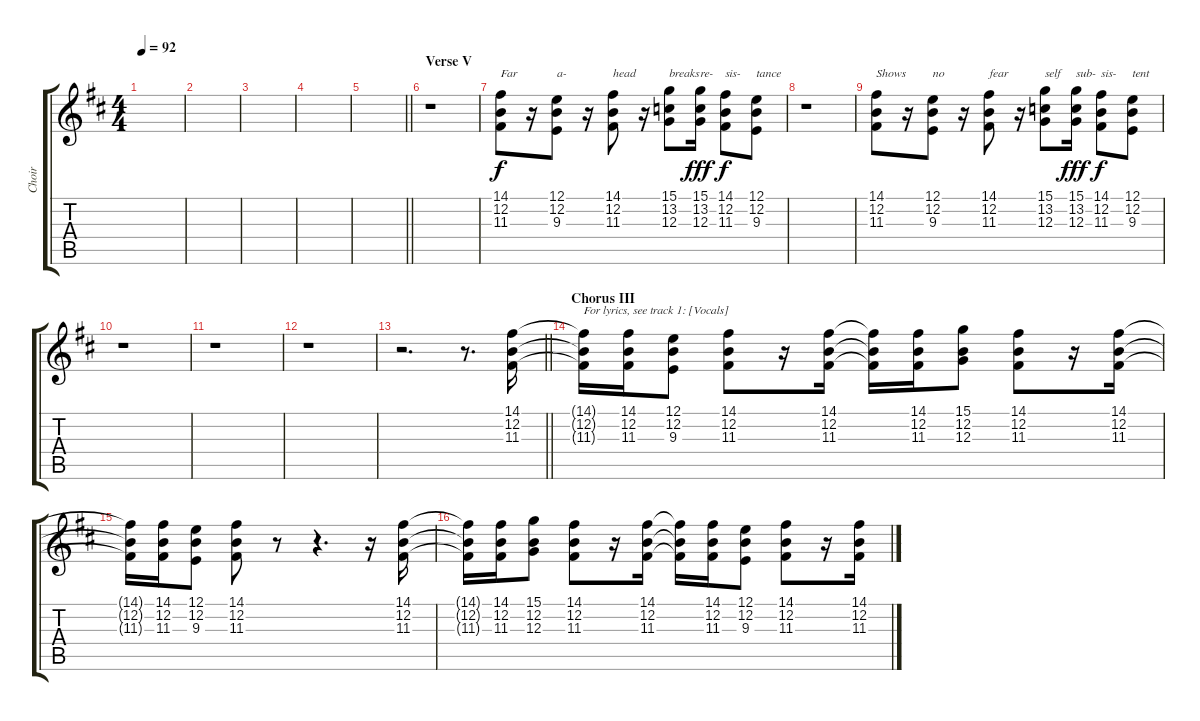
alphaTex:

\track ("Choir" "Choir") {instrument choiraahs}
\staff {score tabs}
\tuning (E4 B3 G3 D3 A2 E2) {hide}
\ts (4 4)
\tempo 92
\clef g2
\ks bminor
|
|
|
|
\barLineRight lightlight
|
\section ("" "Verse V")
r.1 |
(14.1 12.2 11.3).8{txt "Far"} r.16 (12.1 12.2 9.3).8{txt "a-"} r.16 (14.1 12.2 11.3).8{txt "head"} r.16 (15.1 13.2 12.3).8{txt "breaks"} (15.1 13.2 12.3).16{txt "re-" dy fff} (14.1 12.2 11.3).8{txt "sis-" dy f} (12.1 12.2 9.3).8{txt "tance"} |
r.1 |
(14.1 12.2 11.3).8{txt "Shows"} r.16 (12.1 12.2 9.3).8{txt "no"} r.16 (14.1 12.2 11.3).8{txt "fear"} r.16 (15.1 13.2 12.3).8{txt "self"} (15.1 13.2 12.3).16{txt "sub-" dy fff} (14.1 12.2 11.3).8{txt "sis-" dy f} (12.1 12.2 9.3).8{txt "tent"} |
r.1 |
r.1 |
r.1 |
\barLineRight lightlight
r.2{d} r.8{d} (14.1 12.2 11.3).16 |
\section ("" "Chorus III")
(14.1{t} 12.2{t} 11.3{t}).16{txt "For lyrics, see track 1: [Vocals]"} (14.1 12.2 11.3).16 (12.1 12.2 9.3).8 (14.1 12.2 11.3).8 r.16 (14.1 12.2 11.3).16 (14.1{t} 12.2{t} 11.3{t}).16 (14.1 12.2 11.3).16 (15.1 12.2 12.3).8 (14.1 12.2 11.3).8 r.16 (14.1 12.2 11.3).16 |
(14.1{t} 12.2{t} 11.3{t}).16 (14.1 12.2 11.3).16 (12.1 12.2 9.3).8 (14.1 12.2 11.3).8 r.8 r.4{d} r.16 (14.1 12.2 11.3).16 |
(14.1{t} 12.2{t} 11.3{t}).16 (14.1 12.2 11.3).16 (15.1 12.2 12.3).8 (14.1 12.2 11.3).8 r.16 (14.1 12.2 11.3).16 (14.1{t} 12.2{t} 11.3{t}).16 (14.1 12.2 11.3).16 (12.1 12.2 9.3).8 (14.1 12.2 11.3).8 r.16 (14.1 12.2 11.3).16
